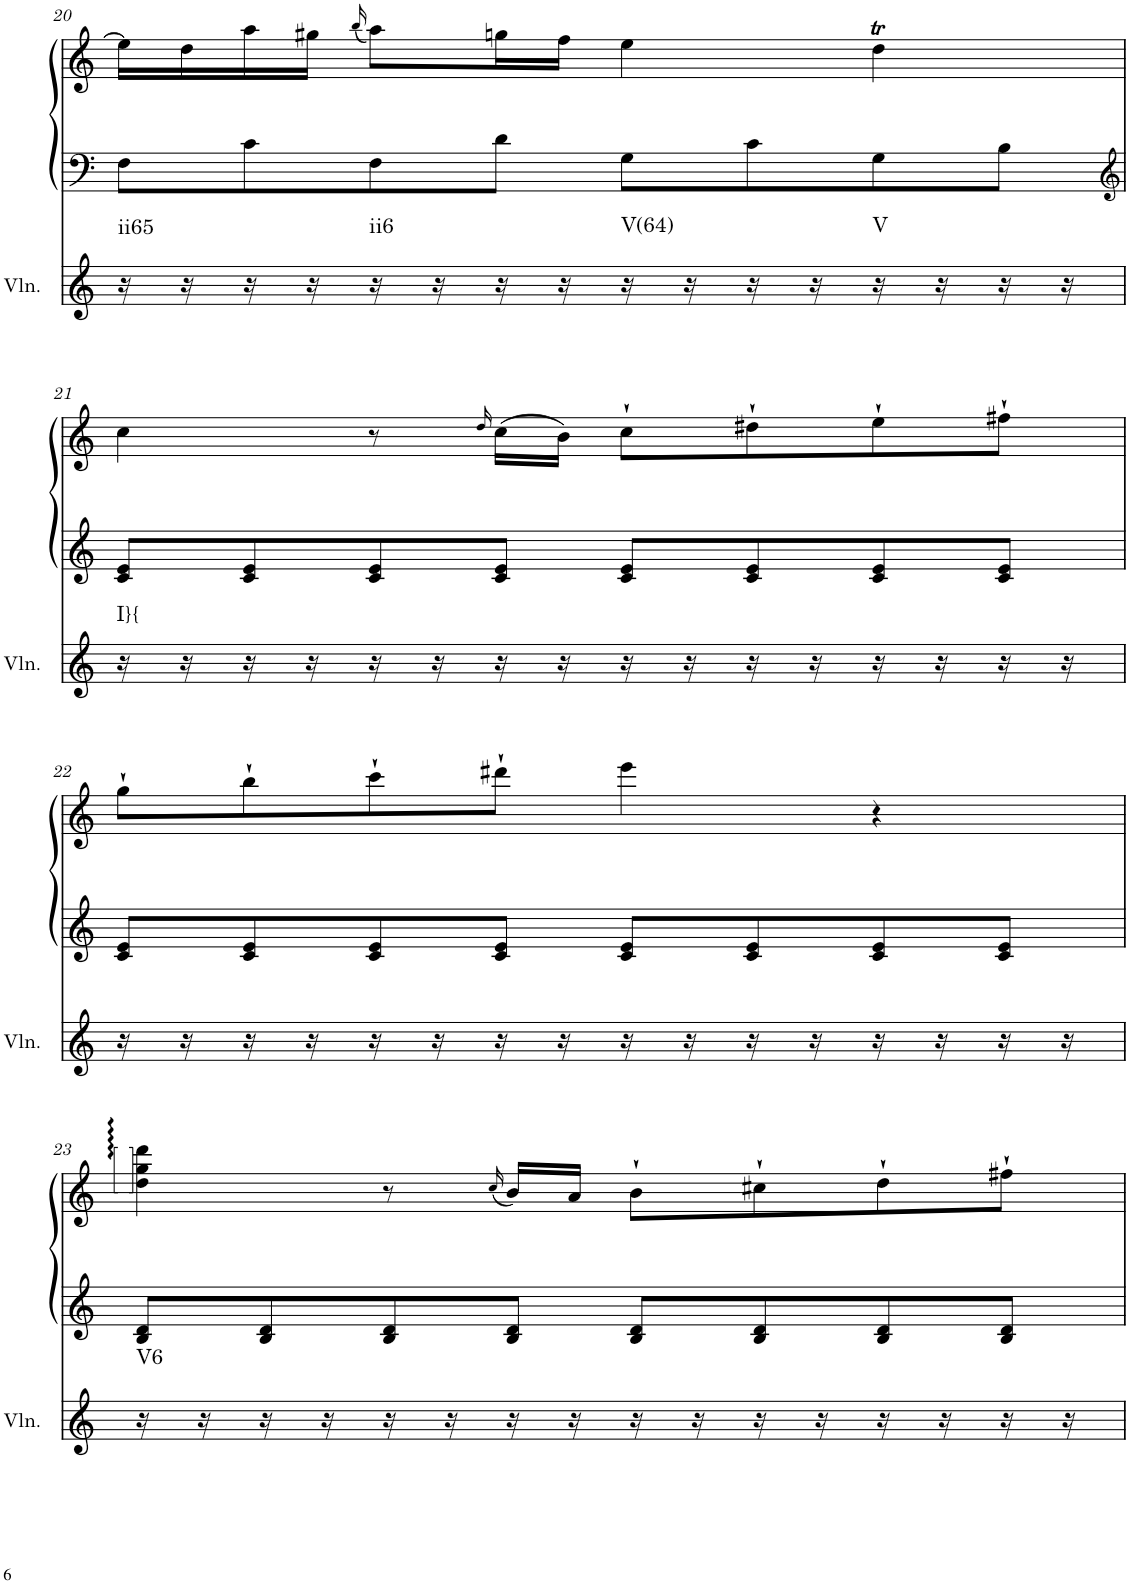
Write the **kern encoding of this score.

**kern	**harte	**kern	**kern
*part2	*part2	*part1	*part1
*staff3	*	*staff2	*staff1
*I"Violin	*	*I"Klavier linke Hand	*
*I'Vln.	*	*	*
!!LO:PB:g=z
*clefG2	*	*clefF4	*clefG2
*k[]	*	*k[]	*k[]
*M4/4	*	*M4/4	*M4/4
=20	=20	=20	=20
!	!LO:H:kt=ii65	!	!
16r	N	8F\L	16ee\LL]
16r	.	.	16dd\
16r	.	8c\	16aa\
16r	.	.	16gg#X\JJ
.	.	.	(16qbb/
!	!LO:H:kt=ii6	!	!
16r	N	8F\	8aa\L)
16r	.	.	.
16r	.	8d\J	16ggn\L
16r	.	.	16ff\JJ
!	!LO:H:kt=V(64)	!	!
16r	N	8G\L	4ee\
16r	.	.	.
16r	.	8c\	.
16r	.	.	.
!	!LO:H:kt=V	!	!
16r	N	8G\	4ddT\
16r	.	.	.
16r	.	8B\J	.
16r	.	.	.
!!LO:LB:g=z
=21	=21	=21	=21
*	*	*clefG2	*
!	!LO:H:kt=I}{	!	!
16r	N	8c/ 8e/L	4cc\
16r	.	.	.
16r	.	8c/ 8e/	.
16r	.	.	.
16r	.	8c/ 8e/	8r
16r	.	.	.
.	.	.	16qdd/
16r	.	8c/ 8e/J	(16cc\LL
16r	.	.	16b\JJ)
16r	.	8c/ 8e/L	8cc`\L
16r	.	.	.
16r	.	8c/ 8e/	8dd#X`\
16r	.	.	.
16r	.	8c/ 8e/	8ee`\
16r	.	.	.
16r	.	8c/ 8e/J	8ff#X`\J
16r	.	.	.
!!LO:LB:g=z
=22	=22	=22	=22
16r	.	8c/ 8e/L	8gg`\L
16r	.	.	.
16r	.	8c/ 8e/	8bb`\
16r	.	.	.
16r	.	8c/ 8e/	8ccc`\
16r	.	.	.
16r	.	8c/ 8e/J	8ddd#X`\J
16r	.	.	.
16r	.	8c/ 8e/L	4eee\
16r	.	.	.
16r	.	8c/ 8e/	.
16r	.	.	.
16r	.	8c/ 8e/	4r
16r	.	.	.
16r	.	8c/ 8e/J	.
16r	.	.	.
!!LO:LB:g=z
=23	=23	=23	=23
!	!LO:H:kt=V6	!	!
16r	N	8B/ 8d/L	4dd\ 4gg\ 4ddd\
16r	.	.	.
16r	.	8B/ 8d/	.
16r	.	.	.
16r	.	8B/ 8d/	8r
16r	.	.	.
.	.	.	(16qcc/
16r	.	8B/ 8d/J	16b/LL)
16r	.	.	16a/JJ
16r	.	8B/ 8d/L	8b`\L
16r	.	.	.
16r	.	8B/ 8d/	8cc#X`\
16r	.	.	.
16r	.	8B/ 8d/	8dd`\
16r	.	.	.
16r	.	8B/ 8d/J	8ff#X`\J
16r	.	.	.
=	=	=	=
*-	*-	*-	*-
